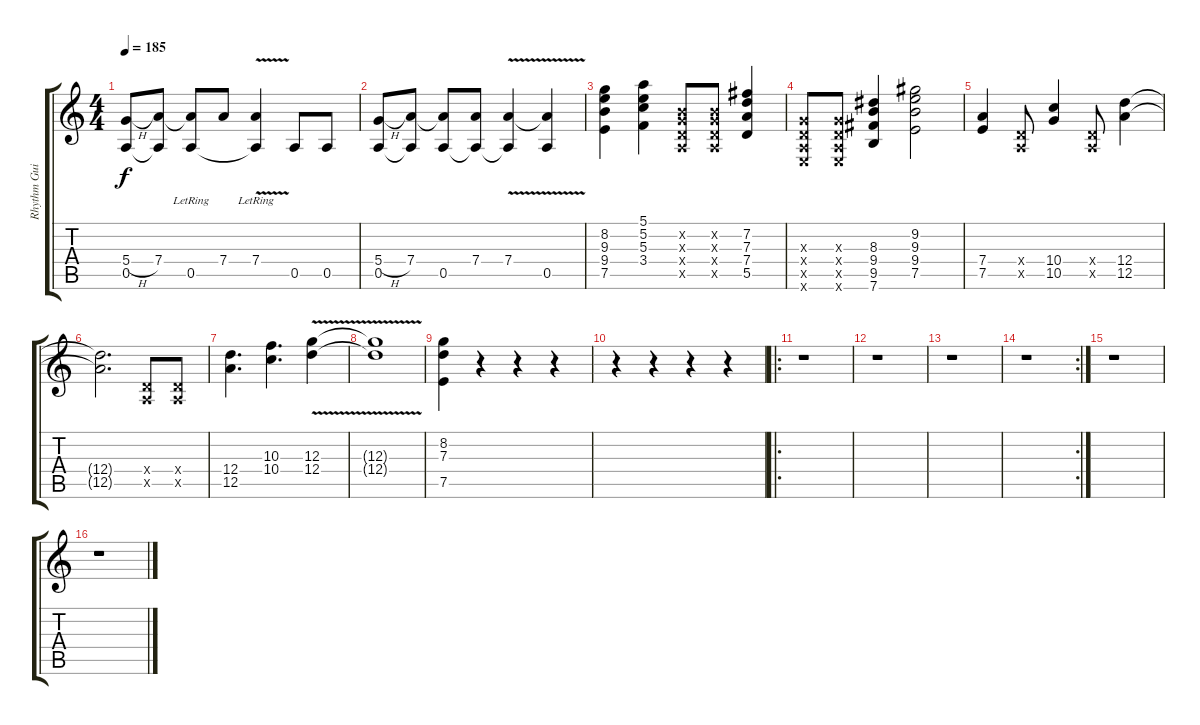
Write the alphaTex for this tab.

\track ("Rhythm Guitar 1" "Rhythm Gui") {instrument overdrivenguitar}
\staff {score tabs}
\tuning (E4 B3 G3 D3 A2 E2) {hide}
\ts (4 4)
\tempo 185
\clef g2
\ks c
(5.4{h} 0.5).8{dy f} (7.4 0.5{t}).8 (7.4{t} 0.5{lr}).8 7.4.8 (7.4{v lr} 0.5{t}).4 0.5.8 0.5.8 |
(5.4{h} 0.5).8 (7.4 0.5{t}).8 (7.4{t} 0.5).8 (7.4 0.5{t}).8 (7.4{v} 0.5{t}).4 (7.4{t} 0.5).4 |
(8.2 9.3 9.4 7.5).4 (5.1 5.2 5.3 3.4).4 (0.2{x} 0.3{x} 0.4{x} 0.5{x}).8 (0.2{x} 0.3{x} 0.4{x} 0.5{x}).8 (7.2 7.3 7.4 5.5).4 |
(0.3{x} 0.4{x} 0.5{x} 0.6{x}).8 (0.3{x} 0.4{x} 0.5{x} 0.6{x}).8 (8.3 9.4 9.5 7.6).4 (9.2 9.3 9.4 7.5).2 |
(7.4 7.5).4 (0.4{x} 0.5{x}).8 (10.4 10.5).4 (0.4{x} 0.5{x}).8 (12.4 12.5).4 |
(12.4{t} 12.5{t}).2{d} (0.4{x} 0.5{x}).8 (0.4{x} 0.5{x}).8 |
(12.4 12.5).4{d} (10.3 10.4).4{d} (12.3{v} 12.4).4 |
(12.3{t} 12.4{t}).1 |
(8.2 7.3 7.5).4 r.4 r.4 r.4 |
r.4 r.4 r.4 r.4 |
\ro
r.1 |
r.1 |
r.1 |
\rc 2
r.1 |
r.1 |
r.1
